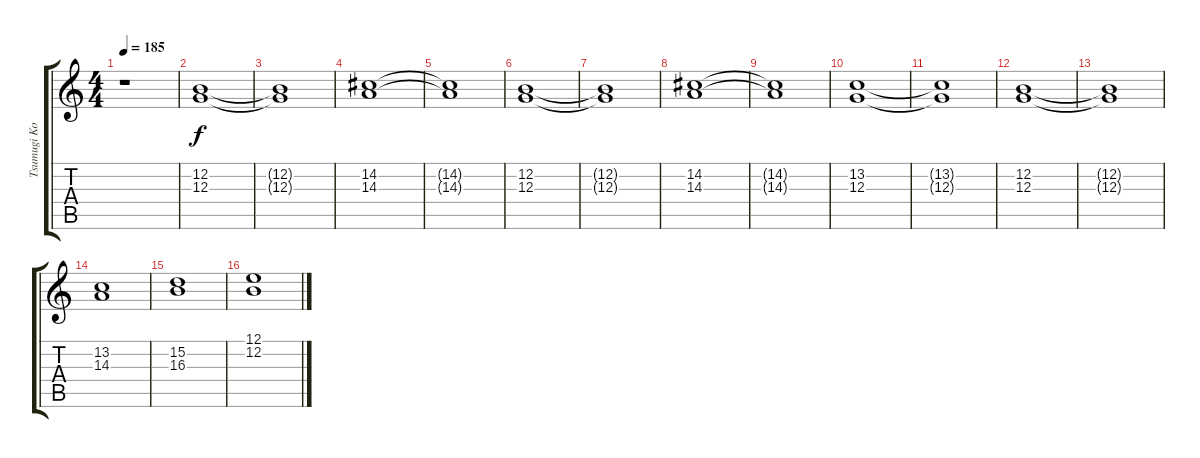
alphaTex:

\track ("Tsumugi Kotobuki" "Tsumugi Ko") {instrument pad7halo}
\staff {score tabs}
\tuning (E4 B3 G3 D3 A2 E2) {hide}
\ts (4 4)
\tempo 185
\clef g2
\ks c
r.1{dy f} |
(12.2 12.3).1 |
(12.2{t} 12.3{t}).1 |
(14.2 14.3).1 |
(14.2{t} 14.3{t}).1 |
(12.2 12.3).1 |
(12.2{t} 12.3{t}).1 |
(14.2 14.3).1 |
(14.2{t} 14.3{t}).1 |
(13.2 12.3).1 |
(13.2{t} 12.3{t}).1 |
(12.2 12.3).1 |
(12.2{t} 12.3{t}).1 |
(13.2 14.3).1 |
(15.2 16.3).1 |
(12.1 12.2).1
